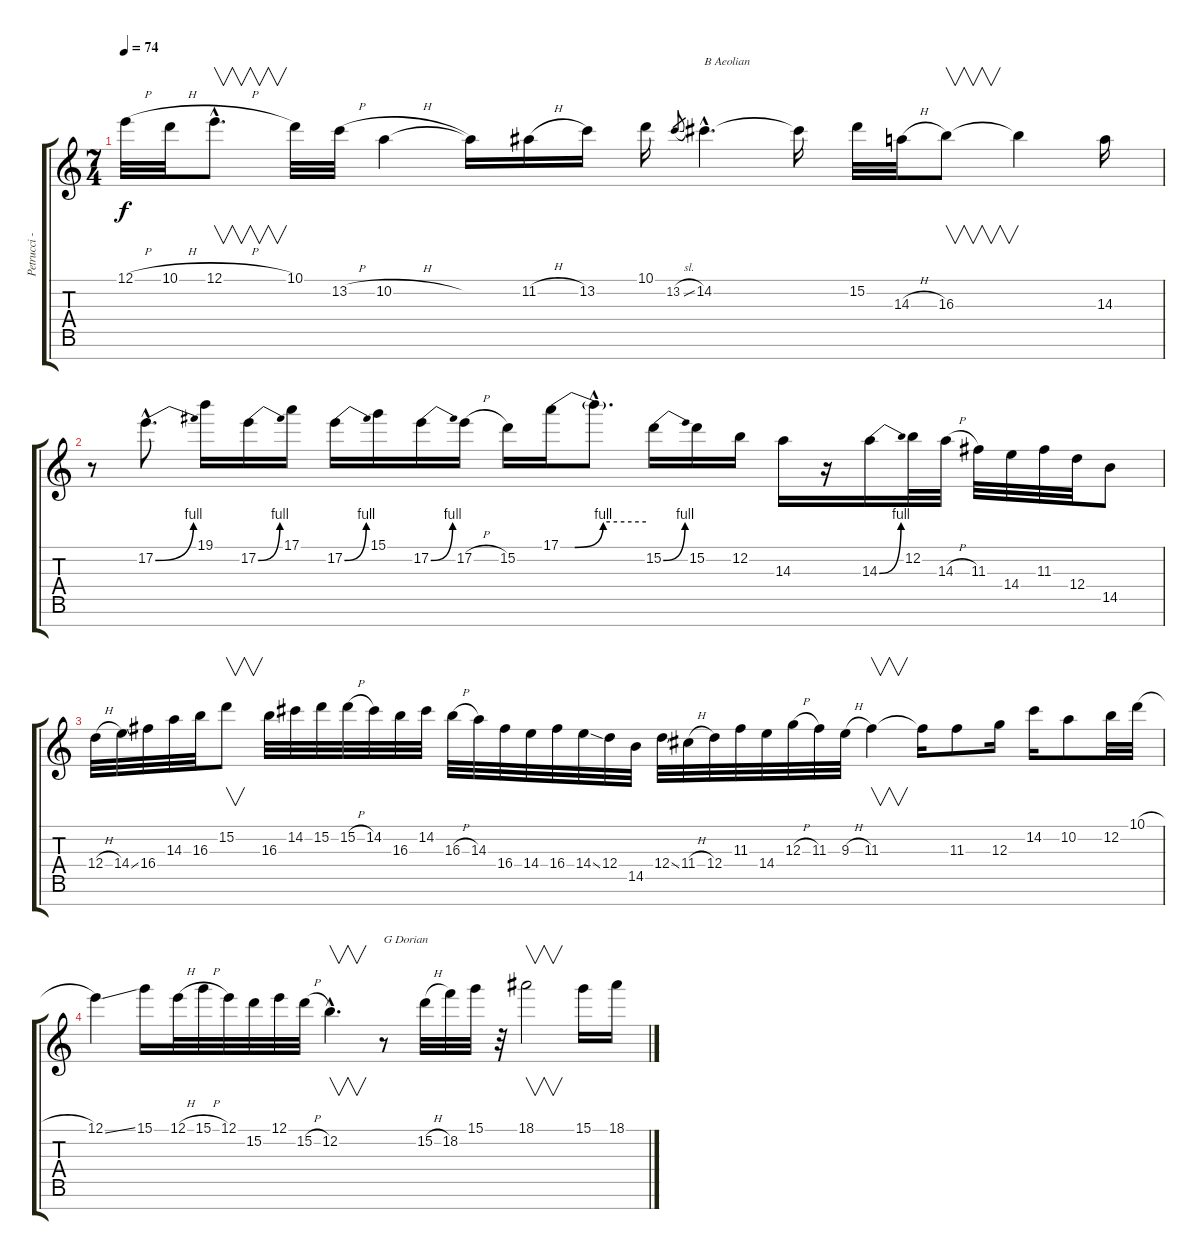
\track ("Petrucci - Guitar" "Petrucci -") {instrument distortionguitar}
\staff {score tabs}
\tuning (E4 B3 G3 D3 A2 E2 B1) {hide}
\ts (7 4)
\tempo 74
\clef g2
\ks c
12.1{h}.32{dy f} 10.1{h}.32 12.1{h hac}.8{v d} 10.1.32 13.2{h}.32 10.2{h}.4 10.2{t}.16 11.2{h}.16 13.2.16 10.1.16 13.2{sl}.8{gr} 14.2{hac}.4{d txt "B Aeolian"} 14.2{t}.16 15.2.32 14.3{h}.32 16.3.8{v} 16.3{t}.4 14.3.16 |
r.8 17.2{be (bend 0 0 60 4) hac}.8{d} 19.1.16 17.2{be (bend 0 0 60 4)}.16 17.1.16 17.2{be (bend 0 0 60 4)}.16 15.1.16 17.2{be (bend 0 0 60 4)}.16 17.2{h}.16 15.2.16 17.1{be (custom 0 0 10 0 30 4 60 4)}.16 17.1{hac t}.8{d} 15.2{be (bend 0 0 60 4)}.16 15.2.16 12.2.16 14.3.16 r.16 14.3{be (bend 0 0 60 4)}.16 12.2.32 14.3{h}.32 11.3.32 14.4.32 11.3.32 12.4.32 14.5.8 |
12.4{h}.32 14.4{ss}.32 16.4.32 14.3.32 16.3.32 15.2.8{v} 16.3.32 14.2.32 15.2.32 15.2{h}.32 14.2.32 16.3.32 14.2.32 16.3{h}.32 14.3.32 16.4.32 14.4.32 16.4.32 14.4{ss}.32 12.4.32 14.5.32 12.4{ss}.32 11.4{h}.32 12.4.32 11.3.32 14.4.32 12.3{h}.32 11.3.32 9.3{h}.32 11.3.4{v} 11.3{t}.16 11.3.8 12.3.16 14.2.16 10.2.8 12.2.32 10.1{h}.32 |
12.1{ss}.4 15.1.16 12.1{h}.32 15.1{h}.32 12.1.32 15.2.32 12.1.32 15.2{h}.32 12.2{hac}.4{v d} r.8{txt "G Dorian"} 15.2{h}.32 18.2.32 15.1.32 r.32 18.1.2{v} 15.1.16 18.1.16
